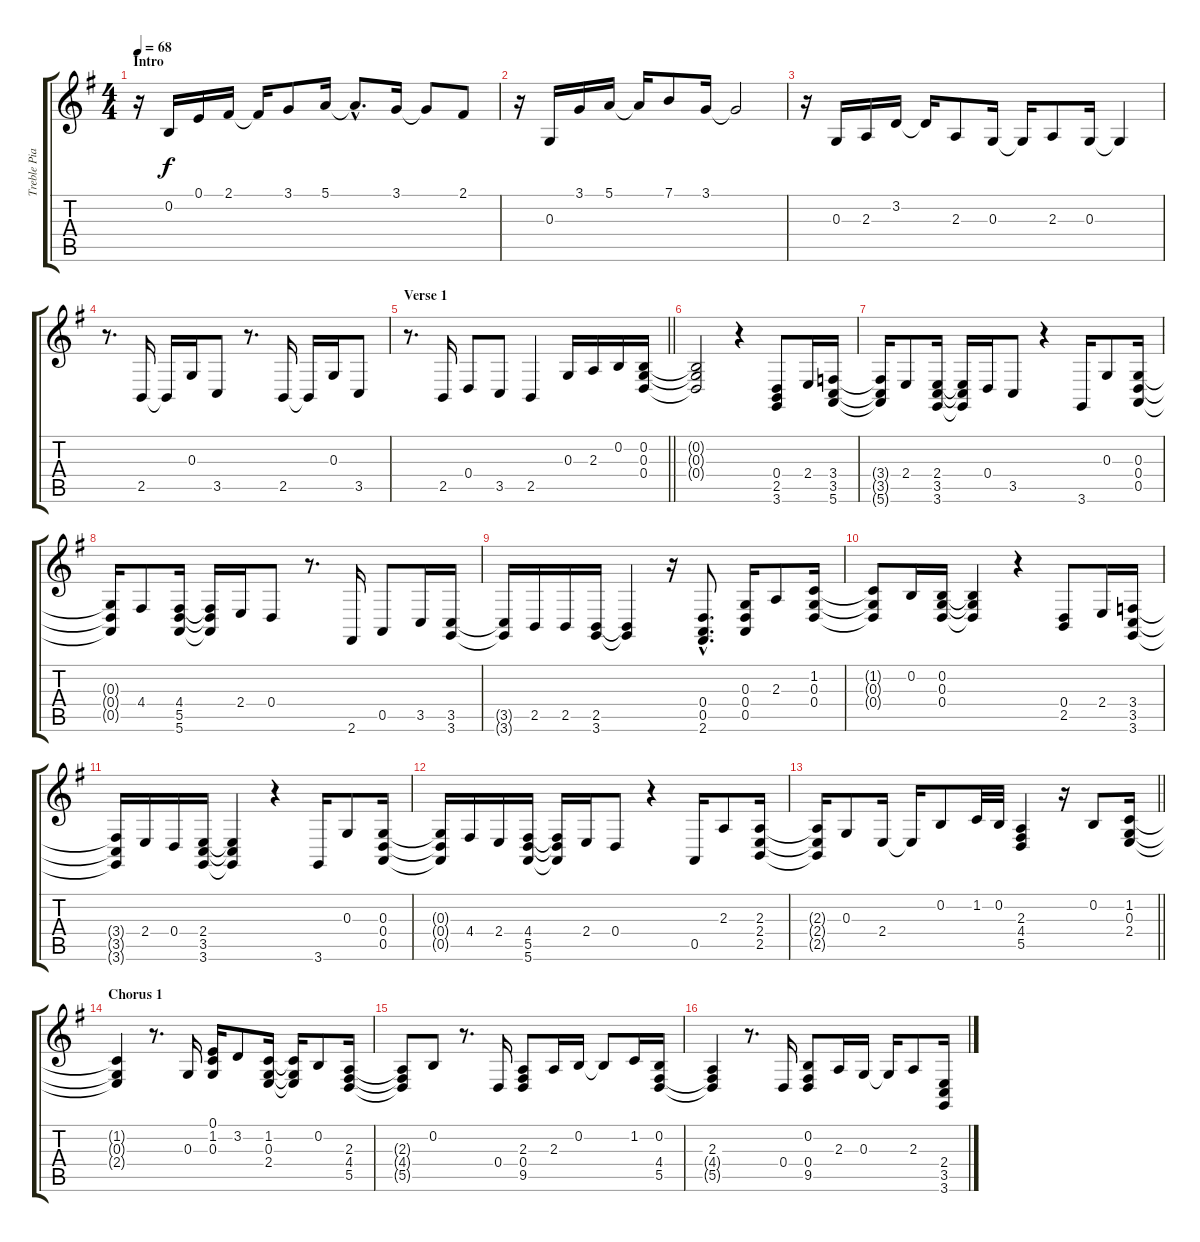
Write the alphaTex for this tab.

\track ("Treble Piano" "Treble Pia") {instrument acousticgrandpiano}
\staff {score tabs}
\tuning (E4 B3 G3 D3 A2 E2) {hide}
\ts (4 4)
\section ("" "Intro")
\tempo 68
\clef g2
\ks g
r.16{dy f instrument acousticgrandpiano} 0.2.16 0.1.16 2.1.16 2.1{t}.16 3.1.8 5.1.16 5.1{hac t}.8{d} 3.1.16 3.1{t}.8 2.1.8 |
r.16 0.3.16 3.1.16 5.1.16 5.1{t}.16 7.1.8 3.1.16 3.1{t}.2 |
r.16 0.3.16 2.3.16 3.2.16 3.2{t}.16 2.3.8 0.3.16 0.3{t}.16 2.3.8 0.3.16 0.3{t}.4 |
r.8{d} 2.5.16 2.5{t}.16 0.3.16 3.5.8 r.8{d} 2.5.16 2.5{t}.16 0.3.16 3.5.8 |
\section ("" "Verse 1")
\barLineRight lightlight
r.8{d} 2.5.16 0.4.8 3.5.8 2.5.4 0.3.16 2.3.16 0.2.16 (0.2 0.3 0.4).16 |
(0.2{t} 0.3{t} 0.4{t}).2 r.4 (0.4 2.5 3.6).8 2.4.16 (3.4 3.5 5.6).16 |
(3.4{t} 3.5{t} 5.6{t}).16 2.4.8 (2.4 3.5 3.6).16 (2.4{t} 3.5{t} 3.6{t}).16 0.4.16 3.5.8 r.4 3.6.16 0.3.8 (0.3 0.4 0.5).16 |
(0.3{t} 0.4{t} 0.5{t}).16 4.4.8 (4.4 5.5 5.6).16 (4.4{t} 5.5{t} 5.6{t}).16 2.4.16 0.4.8 r.8{d} 2.6.16 0.5.8 3.5.16 (3.5 3.6).16 |
(3.5{t} 3.6{t}).16 2.5.16 2.5.16 (2.5 3.6).16 (2.5{t} 3.6{t}).4 r.16 (0.4{hac} 0.5{hac} 2.6{hac}).8{d} (0.3 0.4 0.5).16 2.3.8 (1.2 0.3 0.4).16 |
(1.2{t} 0.3{t} 0.4{t}).8 0.2.16 (0.2 0.3 0.4).16 (0.2{t} 0.3{t} 0.4{t}).4 r.4 (0.4 2.5).8 2.4.16 (3.4 3.5 3.6).16 |
(3.4{t} 3.5{t} 3.6{t}).16 2.4.16 0.4.16 (2.4 3.5 3.6).16 (2.4{t} 3.5{t} 3.6{t}).4 r.4 3.6.16 0.3.8 (0.3 0.4 0.5).16 |
(0.3{t} 0.4{t} 0.5{t}).16 4.4.16 2.4.16 (4.4 5.5 5.6).16 (4.4{t} 5.5{t} 5.6{t}).16 2.4.16 0.4.8 r.4 0.5.16 2.3.8 (2.3 2.4 2.5).16 |
\barLineRight lightlight
(2.3{t} 2.4{t} 2.5{t}).16 0.3.8 2.4.16 2.4{t}.16 0.2.8 1.2.32 0.2.32 (2.3 4.4 5.5).4 r.16 0.2.8 (1.2 0.3 2.4).16 |
\section ("" "Chorus 1")
(1.2{t} 0.3{t} 2.4{t}).4 r.8{d} 0.3.16 (0.1 1.2 0.3).16 3.2.8 (1.2 0.3 2.4).16 (1.2{t} 0.3{t} 2.4{t}).16 0.2.8 (2.3 4.4 5.5).16 |
(2.3{t} 4.4{t} 5.5{t}).8 0.2.8 r.8{d} 0.4.16 (2.3 0.4 9.5).8 2.3.16 0.2.16 0.2{t}.8 1.2.16 (0.2 4.4 5.5).16 |
(2.3 4.4{t} 5.5{t}).4 r.8{d} 0.4.16 (0.2 0.4 9.5).8 2.3.16 0.3.16 0.3{t}.16 2.3.8 (2.4 3.5 3.6).16
